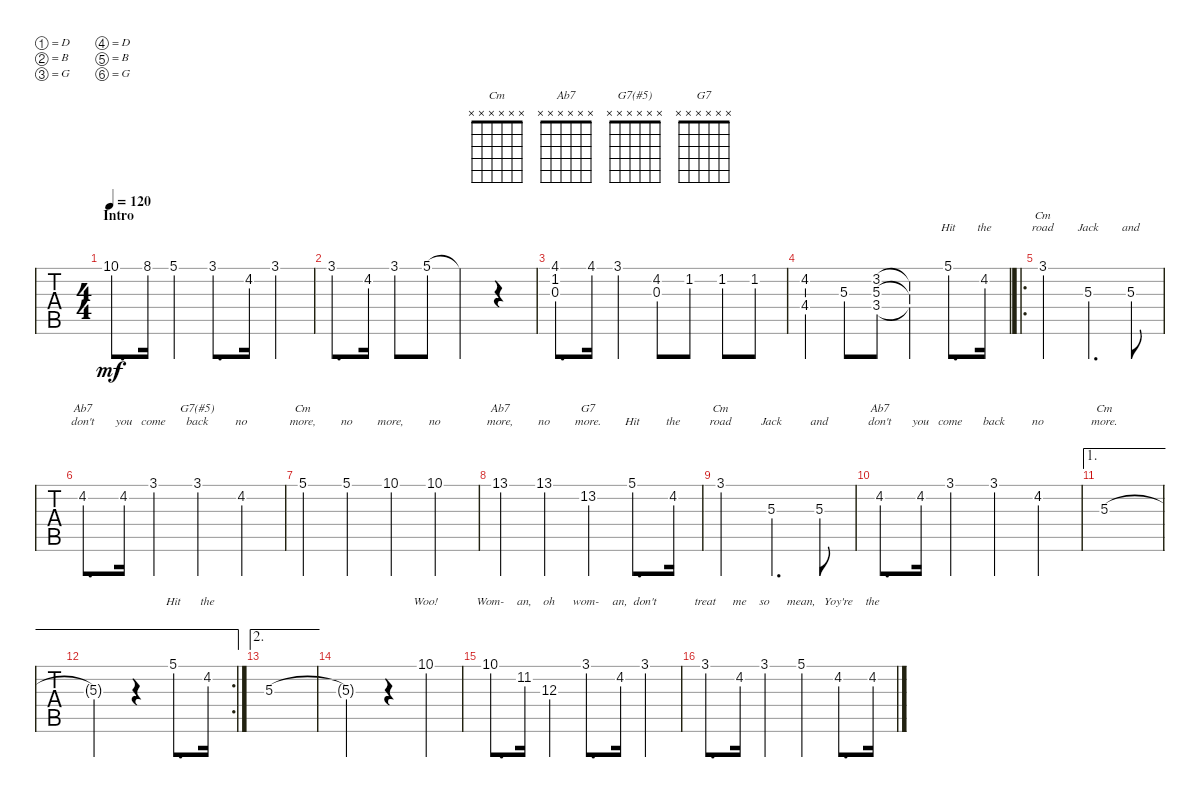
\defaultSystemsLayout 4
\bracketExtendMode groupsimilarinstruments
\singleTrackTrackNamePolicy hidden
\multiTrackTrackNamePolicy hidden
\otherSystemsTrackNameOrientation horizontal
\track ("Steel Guitar" "S-Gt") {instrument acousticguitarsteel}
\staff {tabs}
\tuning (D4 B3 G3 D3 B2 G2)
\chord ("Cm" x x x x x x)
\chord ("Ab7" x x x x x x)
\chord ("G7(#5)" x x x x x x)
\chord ("G7" x x x x x x)
\ts (4 4)
\section ("" "Intro")
\tempo 120
\clef g2
\ks eb
10.1.8{d lyrics (0 "") lyrics (1 "") lyrics (2 "") lyrics (3 "") lyrics (4 "") dy mf instrument acousticguitarsteel} 8.1.16{lyrics (0 "") lyrics (1 "") lyrics (2 "") lyrics (3 "") lyrics (4 "")} 5.1.4{lyrics (0 "") lyrics (1 "") lyrics (2 "") lyrics (3 "") lyrics (4 "")} 3.1.8{d lyrics (0 "") lyrics (1 "") lyrics (2 "") lyrics (3 "") lyrics (4 "")} 4.2.16{lyrics (0 "") lyrics (1 "") lyrics (2 "") lyrics (3 "") lyrics (4 "")} 3.1.4{lyrics (0 "") lyrics (1 "") lyrics (2 "") lyrics (3 "") lyrics (4 "")} |
3.1.8{d lyrics (0 "") lyrics (1 "") lyrics (2 "") lyrics (3 "") lyrics (4 "")} 4.2.16{lyrics (0 "") lyrics (1 "") lyrics (2 "") lyrics (3 "") lyrics (4 "")} 3.1.8{lyrics (0 "") lyrics (1 "") lyrics (2 "") lyrics (3 "") lyrics (4 "")} 5.1.8{lyrics (0 "") lyrics (1 "") lyrics (2 "") lyrics (3 "") lyrics (4 "")} 5.1{t}.4{lyrics (0 "") lyrics (1 "") lyrics (2 "") lyrics (3 "") lyrics (4 "")} r.4 |
(4.1 1.2 0.3).8{d lyrics (0 "") lyrics (1 "") lyrics (2 "") lyrics (3 "") lyrics (4 "")} 4.1.16{lyrics (0 "") lyrics (1 "") lyrics (2 "") lyrics (3 "") lyrics (4 "")} 3.1.4{lyrics (0 "") lyrics (1 "") lyrics (2 "") lyrics (3 "") lyrics (4 "")} (4.2 0.3).8{lyrics (0 "") lyrics (1 "") lyrics (2 "") lyrics (3 "") lyrics (4 "")} 1.2.8{lyrics (0 "") lyrics (1 "") lyrics (2 "") lyrics (3 "") lyrics (4 "")} 1.2.8{lyrics (0 "") lyrics (1 "") lyrics (2 "") lyrics (3 "") lyrics (4 "")} 1.2.8{lyrics (0 "") lyrics (1 "") lyrics (2 "") lyrics (3 "") lyrics (4 "")} |
(4.2 4.4).4{lyrics (0 "") lyrics (1 "") lyrics (2 "") lyrics (3 "") lyrics (4 "")} 5.3.8{lyrics (0 "") lyrics (1 "") lyrics (2 "") lyrics (3 "") lyrics (4 "")} (3.2 5.3 3.4).8{lyrics (0 "") lyrics (1 "") lyrics (2 "") lyrics (3 "") lyrics (4 "")} (3.2{t} 5.3{t} 3.4{t}).4{lyrics (0 "") lyrics (1 "") lyrics (2 "") lyrics (3 "") lyrics (4 "")} 5.1.8{d lyrics (0 "Hit") lyrics (1 "") lyrics (2 "") lyrics (3 "") lyrics (4 "")} 4.2.16{lyrics (0 "the") lyrics (1 "") lyrics (2 "") lyrics (3 "") lyrics (4 "")} |
\ro
3.1.2{ch "Cm" lyrics (0 "road") lyrics (1 "") lyrics (2 "") lyrics (3 "") lyrics (4 "")} 5.3.4{d lyrics (0 "Jack") lyrics (1 "") lyrics (2 "") lyrics (3 "") lyrics (4 "")} 5.3.8{lyrics (0 "and") lyrics (1 "") lyrics (2 "") lyrics (3 "") lyrics (4 "")} |
4.2.8{d ch "Ab7" lyrics (0 "don't") lyrics (1 "") lyrics (2 "") lyrics (3 "") lyrics (4 "")} 4.2.16{lyrics (0 "you") lyrics (1 "") lyrics (2 "") lyrics (3 "") lyrics (4 "")} 3.1.4{lyrics (0 "come") lyrics (1 "") lyrics (2 "") lyrics (3 "") lyrics (4 "")} 3.1.4{ch "G7(#5)" lyrics (0 "back") lyrics (1 "") lyrics (2 "") lyrics (3 "") lyrics (4 "")} 4.2.4{lyrics (0 "no") lyrics (1 "") lyrics (2 "") lyrics (3 "") lyrics (4 "")} |
5.1.4{ch "Cm" lyrics (0 "more,") lyrics (1 "") lyrics (2 "") lyrics (3 "") lyrics (4 "")} 5.1.4{lyrics (0 "no") lyrics (1 "") lyrics (2 "") lyrics (3 "") lyrics (4 "")} 10.1.4{lyrics (0 "more,") lyrics (1 "") lyrics (2 "") lyrics (3 "") lyrics (4 "")} 10.1.4{lyrics (0 "no") lyrics (1 "") lyrics (2 "") lyrics (3 "") lyrics (4 "")} |
13.1.4{ch "Ab7" lyrics (0 "more,") lyrics (1 "") lyrics (2 "") lyrics (3 "") lyrics (4 "")} 13.1.4{lyrics (0 "no") lyrics (1 "") lyrics (2 "") lyrics (3 "") lyrics (4 "")} 13.2.4{ch "G7" lyrics (0 "more.") lyrics (1 "") lyrics (2 "") lyrics (3 "") lyrics (4 "")} 5.1.8{d lyrics (0 "Hit") lyrics (1 "") lyrics (2 "") lyrics (3 "") lyrics (4 "")} 4.2.16{lyrics (0 "the") lyrics (1 "") lyrics (2 "") lyrics (3 "") lyrics (4 "")} |
3.1.2{ch "Cm" lyrics (0 "road") lyrics (1 "") lyrics (2 "") lyrics (3 "") lyrics (4 "")} 5.3.4{d lyrics (0 "Jack") lyrics (1 "") lyrics (2 "") lyrics (3 "") lyrics (4 "")} 5.3.8{lyrics (0 "and") lyrics (1 "") lyrics (2 "") lyrics (3 "") lyrics (4 "")} |
4.2.8{d ch "Ab7" lyrics (0 "don't") lyrics (1 "") lyrics (2 "") lyrics (3 "") lyrics (4 "")} 4.2.16{lyrics (0 "you") lyrics (1 "") lyrics (2 "") lyrics (3 "") lyrics (4 "")} 3.1.4{lyrics (0 "come") lyrics (1 "") lyrics (2 "") lyrics (3 "") lyrics (4 "")} 3.1.4{lyrics (0 "back") lyrics (1 "") lyrics (2 "") lyrics (3 "") lyrics (4 "")} 4.2.4{lyrics (0 "no") lyrics (1 "") lyrics (2 "") lyrics (3 "") lyrics (4 "")} |
\ae 1
\scale
0.0887257 5.3.1{ch "Cm" lyrics (0 "more.") lyrics (1 "") lyrics (2 "") lyrics (3 "") lyrics (4 "")} |
\ae 1
\rc 2
\scale
0.115714 5.3{t}.2{lyrics (0 "") lyrics (1 "") lyrics (2 "") lyrics (3 "") lyrics (4 "")} r.4 5.1.8{d lyrics (0 "Hit") lyrics (1 "") lyrics (2 "") lyrics (3 "") lyrics (4 "")} 4.2.16{lyrics (0 "the") lyrics (1 "") lyrics (2 "") lyrics (3 "") lyrics (4 "")} |
\ae 2
\scale
0.0527399 5.3.1{lyrics (0 "") lyrics (1 "") lyrics (2 "") lyrics (3 "") lyrics (4 "")} |
\scale
0.0809536 5.3{t}.2{lyrics (0 "") lyrics (1 "") lyrics (2 "") lyrics (3 "") lyrics (4 "")} r.4 10.1.4{lyrics (0 "Woo!") lyrics (1 "") lyrics (2 "") lyrics (3 "") lyrics (4 "")} |
\scale
0.196341 10.1.8{d lyrics (0 "Wom-") lyrics (1 "") lyrics (2 "") lyrics (3 "") lyrics (4 "")} 11.2.16{lyrics (0 "an,") lyrics (1 "") lyrics (2 "") lyrics (3 "") lyrics (4 "")} 12.3.4{lyrics (0 "oh") lyrics (1 "") lyrics (2 "") lyrics (3 "") lyrics (4 "")} 3.1.8{d lyrics (0 "wom-") lyrics (1 "") lyrics (2 "") lyrics (3 "") lyrics (4 "")} 4.2.16{lyrics (0 "an,") lyrics (1 "") lyrics (2 "") lyrics (3 "") lyrics (4 "")} 3.1.4{lyrics (0 "don't") lyrics (1 "") lyrics (2 "") lyrics (3 "") lyrics (4 "")} |
\scale
0.233333 3.1.8{d lyrics (0 "treat") lyrics (1 "") lyrics (2 "") lyrics (3 "") lyrics (4 "")} 4.2.16{lyrics (0 "me") lyrics (1 "") lyrics (2 "") lyrics (3 "") lyrics (4 "")} 3.1.4{lyrics (0 "so") lyrics (1 "") lyrics (2 "") lyrics (3 "") lyrics (4 "")} 5.1.4{lyrics (0 "mean,") lyrics (1 "") lyrics (2 "") lyrics (3 "") lyrics (4 "")} 4.2.8{d lyrics (0 "Yoy're") lyrics (1 "") lyrics (2 "") lyrics (3 "") lyrics (4 "")} 4.2.16{lyrics (0 "the") lyrics (1 "") lyrics (2 "") lyrics (3 "") lyrics (4 "")}
